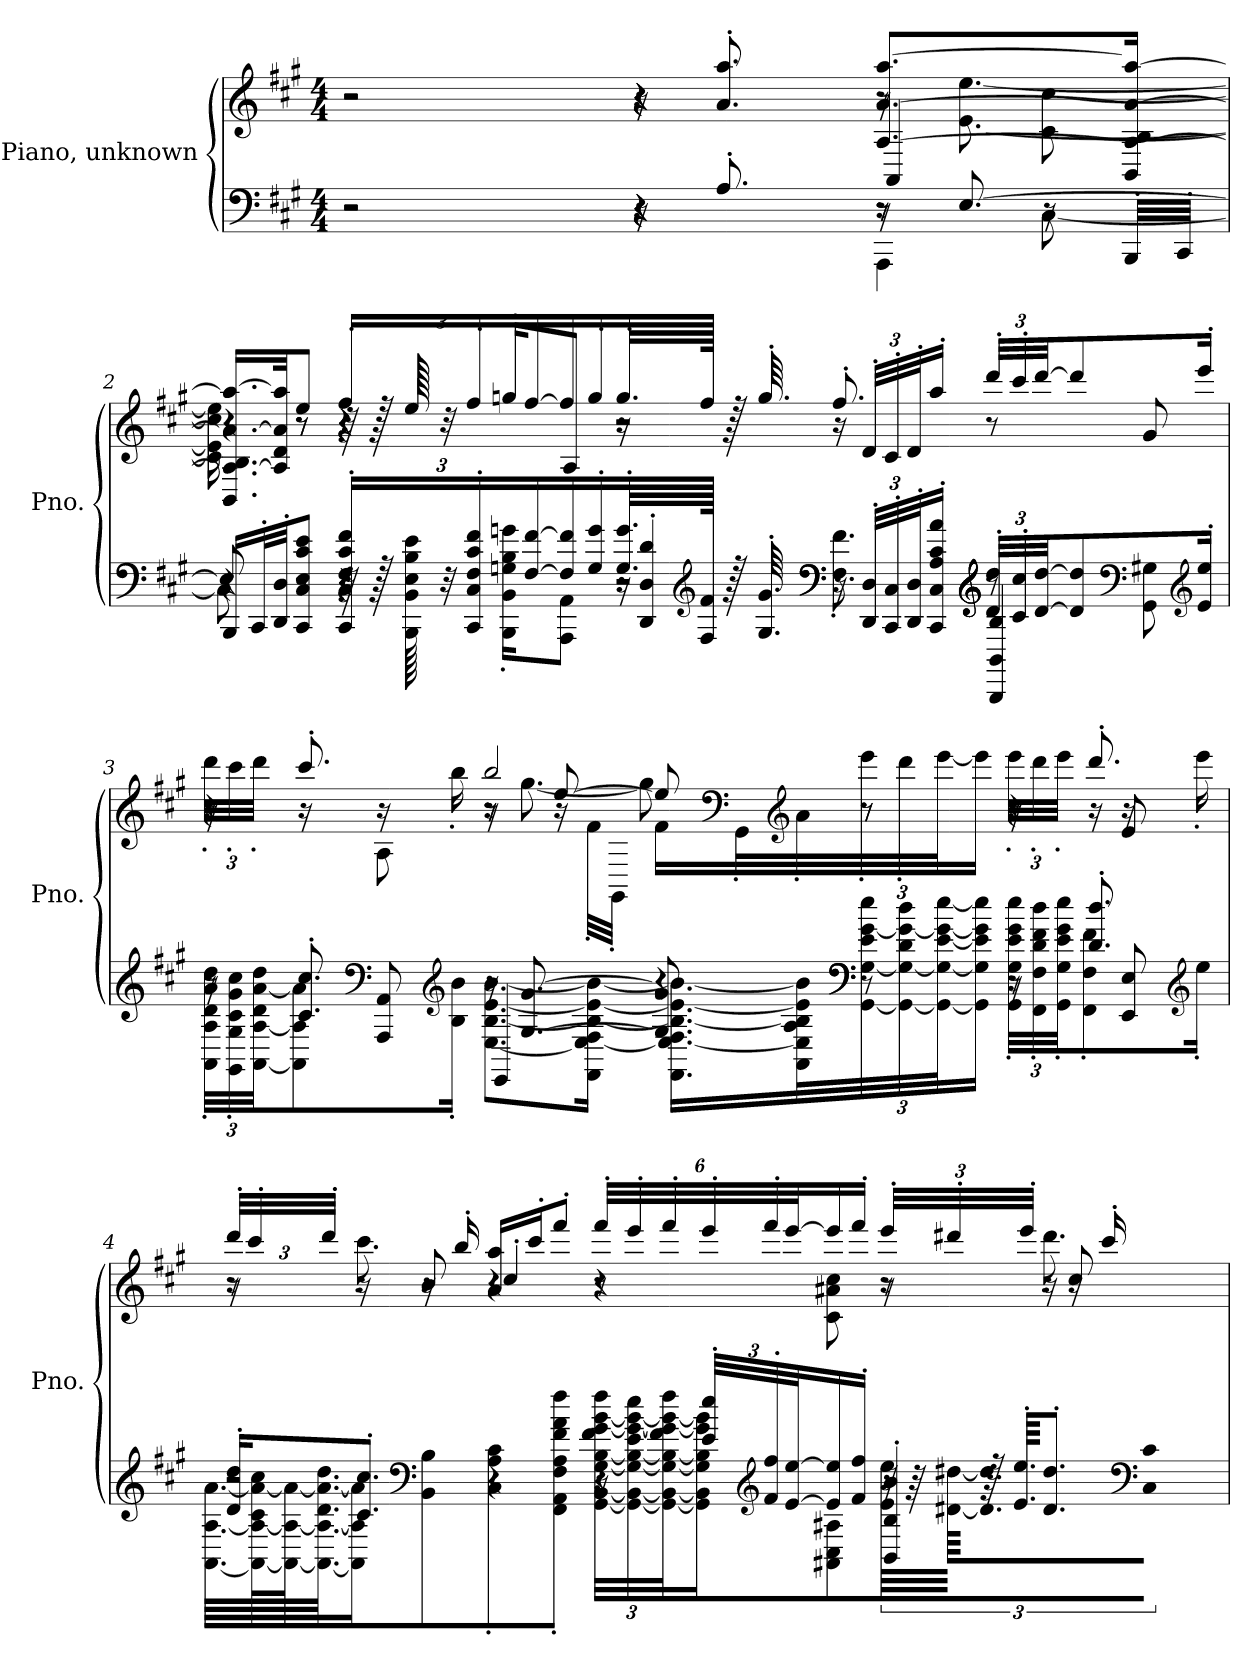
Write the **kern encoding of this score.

**kern	**kern
*part1	*part1
*staff2	*staff1
*I"Piano, unknown	*
*I'Pno.	*
*clefF4	*clefG2
*k[f#c#g#]	*k[f#c#g#]
*M4/4	*M4/4
*MM120	*MM120
=1	=1
*^	*^
*	*^	*	*^
*	*	*^	*	*	*^
2r	2r	2r	2r	2r	2r	2r	2r
16r	4r	4r	4r	16r	4r	4r	4r
8.A'/	.	.	.	8.a/' 8.aa/'	.	.	.
8r	4AAA\	16r	8r	[8.A/ [8.a/ [8.aa/L	16r	4AA/	8r
.	.	[8.E/	.	.	[8.e\ [8.ee\	.	.
16r	.	.	[8C#\	.	.	.	[8c#\ [8cc#\
32BBB'/LLL	.	.	.	16BB/ 16A/_ 16B/ 16a/_ 16aa/_Jk	.	.	.
32CC#'/JJJ	.	.	.	.	.	.	.
!!LO:LB:g=z	!!	!!	!!
=2	=2	=2	=2	=2	=2	=2	=2
16BBB/LL	4r	8E/]	8C#\]	16.BB/ 16.A/_ 16.B/ 16.a/_ 16.aa/_LL	8e\] 8ee\]	4r	8c#\] 8cc#\]
32CC#'/L	.	.	.	.	.	.	.
32DD/' 32D/'JJ	.	.	.	32A/] 32d/ 32a/] 32aa/]JK	.	.	.
8CC#/ 8C#/ 8E/ 8c#/ 8e/J	.	8r	8r	8ee/J	8r	.	8r
*Xbrackettup	*	*	*	*Xbrackettup	*	*	*
24CC#/' 24C#/' 24F#/' 24c#/' 24f#/'LL	64r	4r	4r	24ff#'/LL	4r	64r	4r
.	128r	.	.	.	.	128r	.
.	128BBB\ 128BB\ 128E\ 128B\ 128e\	.	.	.	.	128ee/	.
.	32r	.	.	.	.	32r	.
24CC#/' 24C#/' 24F#/' 24c#/' 24f#/'	.	.	.	24ff#'/	.	.	.
.	16BBB\' 16BB\' 16Gn\' 16B\' 16gn\'KL	.	.	.	.	16ggn'/KL	.
[24F#/ [24f#/	.	.	.	[24ff#/	.	.	.
16F#/] 16f#/]	8AAA\ 8AA\J	.	.	16ff#/]	.	8A/J	.
16G/' 16g/'	.	.	.	16gg'/	.	.	.
64.G/' 64.g/'LL	16r	4DD/' 4D/' 4d/'	2r	64.gg'/LL	2r	16r	2r
*clefG2	*	*	*	*	*	*	*
128F#/ 128f#/JJJJk	.	.	.	128ff#/JJJJk	.	.	.
128r	.	.	.	128r	.	.	.
64.G/' 64.g/'	.	.	.	64.gg'/	.	.	.
*clefF4	*	*	*	*	*	*	*
16r	8.F#\' 8.f#\'	.	.	16r	.	8.ff#'/	.
48DD/' 48D/'LLL	.	.	.	48d'/LLL	.	.	.
48CC#/' 48C#/'	.	.	.	48c#'/	.	.	.
48DD/' 48D/'J	.	.	.	48d'/J	.	.	.
16CC#/' 16C#/' 16A/' 16c#/' 16a/'JJ	.	.	.	16aa'/JJ	.	.	.
*clefG2	*	*	*	*	*	*	*
48d/' 48dd/'LLL	8r	4BBB/ 4BB/ 4B/	.	48ddd'/LLL	.	8r	.
48c#/' 48cc#/'	.	.	.	48ccc#'/	.	.	.
[48d/ [48dd/JJ	.	.	.	[48ddd/JJ	.	.	.
8d/] 8dd/]	.	.	.	8ddd/]	.	.	.
*clefF4	*	*	*	*	*	*	*
.	8GG#\ 8G#X\	.	.	.	.	8g#/	.
*clefG2	*	*	*	*	*	*	*
16e/' 16ee/'Jk	.	.	.	16eee'/Jk	.	.	.
*	*	*v	*v	*	*	*	*
!!LO:LB:g=z	!!	!!	!!
=3	=3	=3	=3	=3	=3	=3
16r	48AA\' 48A\' 48d\' 48a\' 48dd\'LLL	8r	16r	48ddd'\LLL	4r	8r
.	48GG#\' 48G#\' 48c#\' 48g#\' 48cc#\'	.	.	48ccc#'\	.	.
.	[48AA\ [48A\ 48d\ [48a\ 48dd\JJ	.	.	48ddd'\JJJ	.	.
8.c#/' 8.cc#/'	8AA\] 8A\] 8a\]	.	8.ccc#'/	16r	.	.
*clefF4	*	*	*	*	*	*
.	.	8AAA/ 8AA/	.	16r	.	8A\
*clefG2	*	*	*	*	*	*
.	16B\' 16b\'Jk	.	.	16bb'\	.	.
16r	[8.E\ [8.B\ [8.e\ [8.b\L	4EE/	2bb/	8r	8r	16r
[8.G#/ [8.g#/	.	.	.	.	.	[8.gg#\
.	.	.	.	16r	[8ee/	.
.	16FF#\ 16E\_ 16F#\ 16B\_ 16e\_ 16b\_Jk	.	.	32f#'\LLL	.	.
.	.	.	.	32GG#'\JJJ	.	.
8G#/] 8g#/]	16.FF#\ 16.E\_ 16.F#\ 16.B\_ 16.e\_ 16.b\_LL	4r	.	16f#\LL	8ee/]	8gg#\]
*	*	*	*clefF4	*	*	*
.	.	.	.	32GG#'\L	.	.
*	*	*	*clefG2	*	*	*
.	32AA\ 32E\] 32A\ 32B\] 32e\] 32b\]L	.	.	32a'\	.	.
*clefF4	*	*	*	*	*	*
8r	[48GG#\ [48G#\ 48e\ [48g#\ 48ee\	.	.	48eee'\	8r	8r
.	48GG#\_ 48G#\_ 48d\ 48g#\_ 48dd\	.	.	48ddd'\	.	.
.	48GG#\_ 48G#\_ [48e\ 48g#\_ [48ee\J	.	.	[48eee\J	.	.
.	16GG#\] 16G#\] 16e\] 16g#\] 16ee\]JJ	.	.	16eee\JJ]	.	.
16r	48GG#\' 48G#\' 48e\' 48g#\' 48ee\'LLL	8r	16r	48eee'\LLL	8r	4r
.	48FF#\' 48F#\' 48d\' 48f#\' 48dd\'	.	.	48ddd'\	.	.
.	48GG#\' 48G#\' 48e\' 48g#\' 48ee\'JJ	.	.	48eee'\JJJ	.	.
8.d/' 8.dd/'	8FF#\' 8F#\' 8f#\'	.	8.ddd'/	16r	.	.
.	.	8EE/ 8E/	.	16r	8e/	.
*clefG2	*	*	*	*	*	*
.	16ee'\Jk	.	.	16eee'\	.	.
*	*	*	*	*	*v	*v
!!LO:LB:g=z
=4	=4	=4	=4	=4	=4
16d/' 16dd/'KL	[64.AA\ [64.A\ [64.a\LLLL	2r	48ddd'/LLL	16r	8r
.	.	.	48ccc#'/	.	.
.	128AA\_ 128A\_ 128c#\ 128a\_ 128cc#\L	.	.	.	.
.	128AA\_ 128A\_ 128a\_J	.	.	.	.
.	64.AA\_ 64.A\_ 64.d\ 64.a\_ 64.dd\JJ	.	.	.	.
.	.	.	48ddd'/JJJ	.	.
8.c#/' 8.cc#/'J	16AA\] 16A\] 16a\]J	.	16r	8.ccc#'\	.
*clefF4	*	*	*	*	*
.	8BB\ 8B\	.	16r	.	8b/
.	.	.	16bb'/	.	.
4r	8C#\' 8A\' 8c#\'	.	16a/ 16aa/LL	4r	4cc#'/
.	.	.	16ccc#'/J	.	.
.	8FF#\' 8AA\' 8F#\' 8A\' 8f#\' 8a\' 8ff#\'J	.	8fff#'/J	.	.
16r	[48GG#\ [48BB\ [48G#\ [48B\ 48f#\ [48g#\ [48b\ 48ff#\LLL	4r	48fff#'/LLL	8r	4r
.	48GG#\_ 48BB\_ 48G#\_ 48B\_ 48e\ 48g#\_ 48b\_ 48ee\	.	48eee'/	.	.
.	48GG#\_ 48BB\_ 48G#\_ 48B\_ 48f#\ 48g#\_ 48b\_ 48ff#\J	.	48fff#'/	.	.
48e/' 48ee/'LLL	16GG#\] 16BB\] 16G#\] 16B\] 16g#\] 16b\]J	.	48eee'/	.	.
*clefG2	*	*	*	*	*
48f#/' 48ff#/'	.	.	48fff#'/	.	.
[48e/ [48ee/J	.	.	[48eee/J	.	.
16e/] 16ee/]	8AA#X\ 8C#\ 8A#X\	.	16eee/]	8c#\ 8a#X\ 8cc#\	.
16f#/' 16ff#/'JJ	.	.	16fff#'/JJ	.	.
*	*brackettup	*	*	*	*
32r	96e\ 96ee\Jkkk	4BB/' 4B/' 4b/'	48eee'/LLL	16r	8r
.	96r	.	.	.	.
.	[96d#X\ [96dd#X\KKLL	.	48ddd#X'/	.	.
128r	16.d#\] 16.dd#\]J	.	.	.	.
64.e/' 64.ee/'KKKL	.	.	.	.	.
.	.	.	48eee'/JJJ	.	.
8.d#/' 8.dd#/'J	.	.	16r	8.ddd#'\	.
*clefF4	*	*	*	*	*
.	8C#\ 8c#\J	.	16r	.	8cc#/
.	.	.	16ccc#'/	.	.
*v	*v	*v	*	*	*
*	*v	*v	*v
=	=
*-	*-
